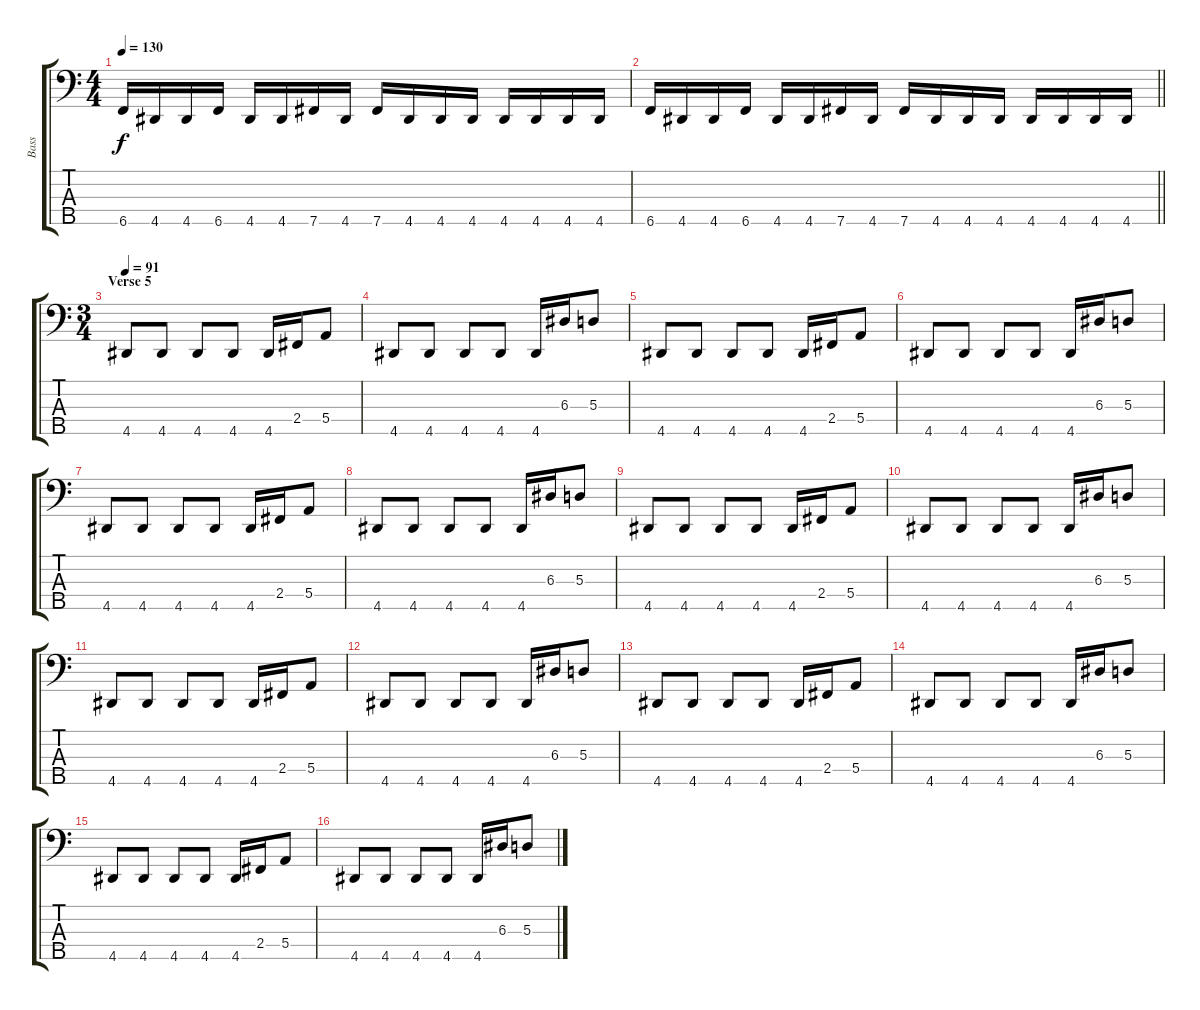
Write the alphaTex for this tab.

\track ("Bass" "Bass") {instrument electricbassfinger}
\staff {score tabs}
\tuning (G2 D2 A1 E1 B0) {hide}
\ts (4 4)
\tempo 130
\clef f4
\ks c
6.5.16{dy f} 4.5.16 4.5.16 6.5.16 4.5.16 4.5.16 7.5.16 4.5.16 7.5.16 4.5.16 4.5.16 4.5.16 4.5.16 4.5.16 4.5.16 4.5.16 |
\barLineRight lightlight
6.5.16 4.5.16 4.5.16 6.5.16 4.5.16 4.5.16 7.5.16 4.5.16 7.5.16 4.5.16 4.5.16 4.5.16 4.5.16 4.5.16 4.5.16 4.5.16 |
\ts (3 4)
\section ("" "Verse 5")
\tempo 91
4.5.8 4.5.8 4.5.8 4.5.8 4.5.16 2.4.16 5.4.8 |
4.5.8 4.5.8 4.5.8 4.5.8 4.5.16 6.3.16 5.3.8 |
4.5.8 4.5.8 4.5.8 4.5.8 4.5.16 2.4.16 5.4.8 |
4.5.8 4.5.8 4.5.8 4.5.8 4.5.16 6.3.16 5.3.8 |
4.5.8 4.5.8 4.5.8 4.5.8 4.5.16 2.4.16 5.4.8 |
4.5.8 4.5.8 4.5.8 4.5.8 4.5.16 6.3.16 5.3.8 |
4.5.8 4.5.8 4.5.8 4.5.8 4.5.16 2.4.16 5.4.8 |
4.5.8 4.5.8 4.5.8 4.5.8 4.5.16 6.3.16 5.3.8 |
4.5.8 4.5.8 4.5.8 4.5.8 4.5.16 2.4.16 5.4.8 |
4.5.8 4.5.8 4.5.8 4.5.8 4.5.16 6.3.16 5.3.8 |
4.5.8 4.5.8 4.5.8 4.5.8 4.5.16 2.4.16 5.4.8 |
4.5.8 4.5.8 4.5.8 4.5.8 4.5.16 6.3.16 5.3.8 |
4.5.8 4.5.8 4.5.8 4.5.8 4.5.16 2.4.16 5.4.8 |
4.5.8 4.5.8 4.5.8 4.5.8 4.5.16 6.3.16 5.3.8
